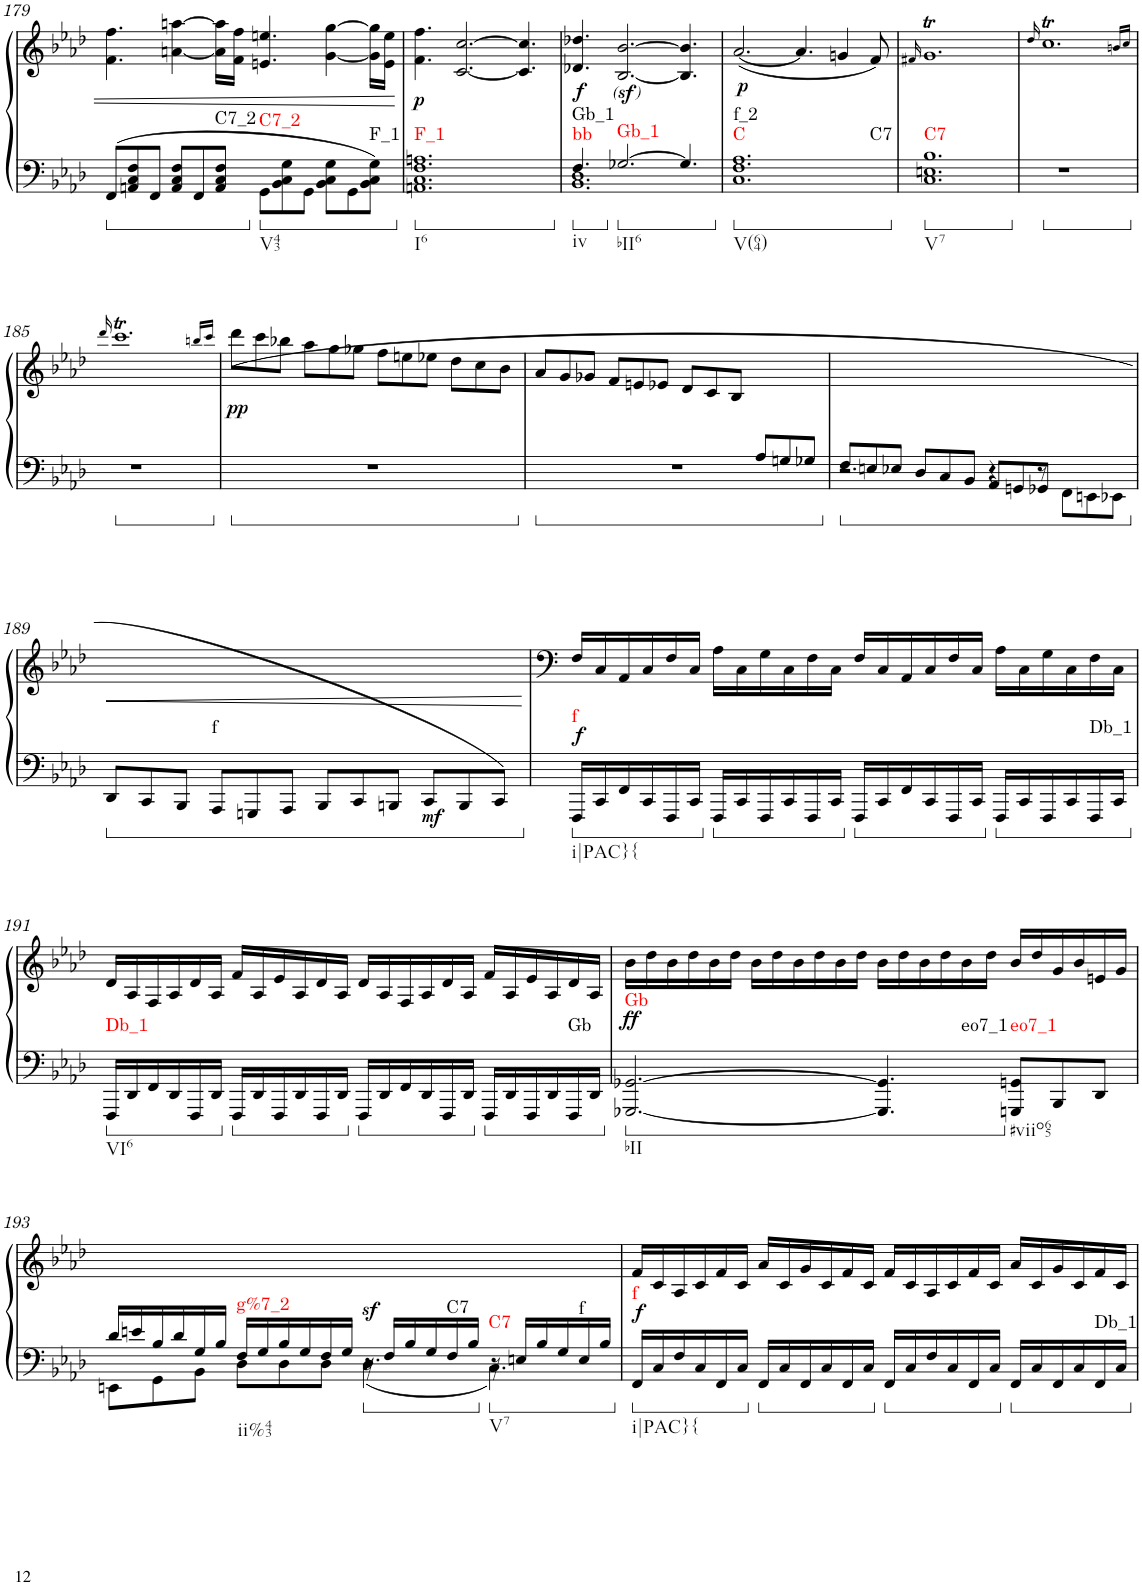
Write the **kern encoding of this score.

**kern	**kern	**dynam	**harte
*part1	*part1	*part1	*part1
*staff2	*staff1	*staff1/2	*
*I"Piano	*	*	*
*I'Pno.	*	*	*
!!LO:PB:g=z
*clefG2	*clefG2	*	*
*k[b-e-a-d-]	*k[b-e-a-d-]	*	*
*M12/8	*M12/8	*	*
=179	=179	=179	=179
8FF/L	4.f\ 4.ff\	.	.
8AAn/ 8C/ 8F/	.	.	.
8FF/J	.	.	.
8AA/ 8C/ 8F/L	[4an\ [4aan\	.	.
8FF/	.	.	.
!	!	!	!LO:H:kt=C7_2
8AA/ 8C/ 8F/J	16a\] 16aa\]LL	.	N
.	16f\ 16ff\JJ	.	.
!	!	!	!LO:H:kt=C7_2
8GG\L	4.en/ 4.een/	.	N
8BB-\ 8C\ 8G\	.	.	.
8GG\J	.	.	.
8BB-\ 8C\ 8G\L	[4g\ [4gg\	.	.
8GG\	.	.	.
!	!	!	!LO:H:kt=F_1
8BB-\ 8C\ 8G\J	16g\] 16gg\]LL	.	N
.	16e\ 16ee\JJ	.	.
=180	=180	=180	=180
!	!	!LO:DY:b	!LO:H:kt=F_1
1.AAn 1.C 1.F 1.An	4.f\ 4.ff\	p	N
.	[2.c/ [2.cc/	.	.
.	4.c/] 4.cc/]	.	.
=181	=181	=181	=181
*^	*	*	*
!	!	!	!LO:DY:b	!LO:H:n=1:kt=bb
!	!	!	!	!LO:H:n=2:kt=Gb_1
4.F/	1.BB- 1.D-	4.d-X/ 4.dd-X/	f	N N
!	!	!	!LO:DY:b	!
!	!	!	!LO:DY:n=1:b	!LO:H:kt=Gb_1
[2.G-X/	.	[2.B-/z< [2.b-/z<	other-dynamics other-dynamics	N
4.G-/]	.	4.B-/] 4.b-/]	.	.
*v	*v	*	*	*
=182	=182	=182	=182
!	!	!LO:DY:b	!LO:H:n=1:kt=C
!	!	!	!LO:H:n=2:kt=f_2
!	!	!	!LO:H:n=3:kt=C7
1.C 1.F 1.A-	([2.a-/	p	N N N
.	4.a-/]	.	.
.	4gn/	.	.
.	8f/)	.	.
=183	=183	=183	=183
.	16qf#X/	.	.
!	!	!	!LO:H:kt=C7
1.C 1.En 1.B-	1.gt	.	N
=184	=184	=184	=184
.	16qdd-/	.	.
1.r	1.cct	.	.
.	16qbn/LL	.	.
.	16qcc/JJ	.	.
!!LO:LB:g=z
=185	=185	=185	=185
.	16qddd-/	.	.
1.r	1.ccct	.	.
.	16qbbn/LL	.	.
.	16qccc/JJ	.	.
=186	=186	=186	=186
!	!	!LO:DY:b	!
1.r	(8ddd-\L	pp	.
.	8ccc\	.	.
.	8bb-X\J	.	.
.	8aa-\L	.	.
.	8gg\	.	.
.	8gg-X\J	.	.
.	8ff\L	.	.
.	8een\	.	.
.	8ee-X\J	.	.
.	8dd-\L	.	.
.	8cc\	.	.
.	8b-\J	.	.
=187	=187	=187	=187
*^	*	*	*
8ryy	1.r	8a-/L	.	.
.	.	8g/	.	.
.	.	8g-X/J	.	.
.	.	8f/L	.	.
.	.	8en/	.	.
.	.	8e-X/J	.	.
.	.	8d-/L	.	.
.	.	8c/	.	.
.	.	8B-/J	.	.
8A-/L	.	4.ryy	.	.
8Gn/	.	.	.	.
8G-X/J	.	.	.	.
=188	=188	=188	=188	=188
8F/L	2.r	8ryy	.	.
8En/	.	.	.	.
8E-X/J	.	.	.	.
8D-/L	.	.	.	.
8C/	.	.	.	.
8BB-/J	.	.	.	.
8AA-/L	4r	.	.	.
8GGn/	.	.	.	.
8GG-X/J	8r	.	.	.
4.ryy	8FF\L	4ryy	.	.
.	8EEn\	.	.	.
.	8EE-X\J	8ryy	.	.
!!LO:LB:g=z
=189	=189	=189	=189	=189
!	!	!	!LO:HP:b	!
*v	*v	*^	*	*
8DD-/L	1.ryy	4.ryy	<	.
8CC/	.	.	.	.
8BBB-/J	.	.	.	.
!	!	!	!	!LO:H:kt=f
8AAA-/L	.	1ryy	.	N
8GGGn/	.	.	.	.
8AAA-/J	.	.	.	.
8BBB-/L	.	.	.	.
8CC/	.	.	.	.
8BBBn/J	.	.	.	.
!	!	!	!LO:DY:b=2	!
8CC/L	.	.	mf	.
8BBB/	.	.	.	.
8CC/J)	.	8ryy	.	.
.	.	.	[	.
=190	=190	=190	=190	=190
!	!	!	!LO:DY:a=2	!LO:H:kt=f
*	*v	*v	*	*
16FFF/LL	16F/LL	f	N
16CC/	16C/	.	.
16FF/	16AA-/	.	.
16CC/	16C/	.	.
16FFF/	16F/	.	.
16CC/JJ	16C/JJ	.	.
16FFF/LL	16A-\LL	.	.
16CC/	16C\	.	.
16FFF/	16G\	.	.
16CC/	16C\	.	.
16FFF/	16F\	.	.
16CC/JJ	16C\JJ	.	.
16FFF/LL	16F/LL	.	.
16CC/	16C/	.	.
16FF/	16AA-/	.	.
16CC/	16C/	.	.
16FFF/	16F/	.	.
16CC/JJ	16C/JJ	.	.
16FFF/LL	16A-\LL	.	.
16CC/	16C\	.	.
16FFF/	16G\	.	.
16CC/	16C\	.	.
!	!	!	!LO:H:kt=Db_1
16FFF/	16F\	.	N
16CC/JJ	16C\JJ	.	.
!!LO:LB:g=z
=191	=191	=191	=191
!	!	!	!LO:H:kt=Db_1
16FFF/LL	16d-/LL	.	N
16DD-/	16A-/	.	.
16FF/	16F/	.	.
16DD-/	16A-/	.	.
16FFF/	16d-/	.	.
16DD-/JJ	16A-/JJ	.	.
16FFF/LL	16f/LL	.	.
16DD-/	16A-/	.	.
16FFF/	16e-/	.	.
16DD-/	16A-/	.	.
16FFF/	16d-/	.	.
16DD-/JJ	16A-/JJ	.	.
16FFF/LL	16d-/LL	.	.
16DD-/	16A-/	.	.
16FF/	16F/	.	.
16DD-/	16A-/	.	.
16FFF/	16d-/	.	.
16DD-/JJ	16A-/JJ	.	.
16FFF/LL	16f/LL	.	.
16DD-/	16A-/	.	.
16FFF/	16e-/	.	.
16DD-/	16A-/	.	.
!	!	!	!LO:H:kt=Gb
16FFF/	16d-/	.	N
16DD-/JJ	16A-/JJ	.	.
=192	=192	=192	=192
!	!	!LO:DY:a=2	!LO:H:kt=Gb
[2.GGG-X/ [2.GG-X/	16b-\LL	ff	N
.	16dd-\	.	.
.	16b-\	.	.
.	16dd-\	.	.
.	16b-\	.	.
.	16dd-\JJ	.	.
.	16b-\LL	.	.
.	16dd-\	.	.
.	16b-\	.	.
.	16dd-\	.	.
.	16b-\	.	.
.	16dd-\JJ	.	.
!	!	!	!LO:H:kt=eo7_1
4.GGG-/] 4.GG-/]	16b-\LL	.	N
.	16dd-\	.	.
.	16b-\	.	.
.	16dd-\	.	.
.	16b-\	.	.
.	16dd-\JJ	.	.
!	!	!	!LO:H:kt=eo7_1
8GGGn/ 8GGn/L	16b-/LL	.	N
.	16dd-/	.	.
8BBB-/	16g/	.	.
.	16b-/	.	.
8DD-/J	16en/	.	.
.	16g/JJ	.	.
!!LO:LB:g=z
=193	=193	=193	=193
*^	*^	*	*
16d-/LL	8EEn\L	2.ryy	4.ryy	.	.
16en/	.	.	.	.	.
16B-/	8GG\	.	.	.	.
16d-/	.	.	.	.	.
16G/	8BB-\J	.	.	.	.
16B-/JJ	.	.	.	.	.
!	!	!	!	!	!LO:H:kt=g%7_2
16F/LL	8D-\L	.	1ryy	.	N
16G/	.	.	.	.	.
16B-/	8D-\	.	.	.	.
16G/	.	.	.	.	.
16F/	8D-\J	.	.	.	.
16G/JJ	.	.	.	.	.
!	!	!	!	!LO:DY:a=2	!LO:H:kt=C7
16ryy	4.D-\	16r	.	sf	N
16F/LL	.	16ryy	.	.	.
16B-/	.	.	.	.	.
16G/	.	.	.	.	.
16F/	.	.	.	.	.
16B-/JJ	.	.	.	.	.
!	!	!	!	!	!LO:H:n=1:kt=C7
!	!	!	!	!	!LO:H:n=2:kt=f
16ryy	4.C\	16r	.	.	N N
16En/LL	.	4ryy	.	.	.
16B-/	.	.	.	.	.
16G/	.	.	.	.	.
16E/	.	.	8ryy	.	.
16B-/JJ	.	16ryy	.	.	.
*v	*v	*	*	*	*
=194	=194	=194	=194	=194
!	!	!	!	!LO:H:kt=f
*	*v	*v	*	*
16FF/LL	16f/LL	.	N
16C/	16c/	.	.
!	!	!LO:DY:a=2	!
16F/	16A-/	f	.
16C/	16c/	.	.
16FF/	16f/	.	.
16C/JJ	16c/JJ	.	.
16FF/LL	16a-/LL	.	.
16C/	16c/	.	.
16FF/	16g/	.	.
16C/	16c/	.	.
16FF/	16f/	.	.
16C/JJ	16c/JJ	.	.
16FF/LL	16f/LL	.	.
16C/	16c/	.	.
16F/	16A-/	.	.
16C/	16c/	.	.
16FF/	16f/	.	.
16C/JJ	16c/JJ	.	.
16FF/LL	16a-/LL	.	.
16C/	16c/	.	.
16FF/	16g/	.	.
16C/	16c/	.	.
!	!	!	!LO:H:kt=Db_1
16FF/	16f/	.	N
16C/JJ	16c/JJ	.	.
=	=	=	=
*-	*-	*-	*-
